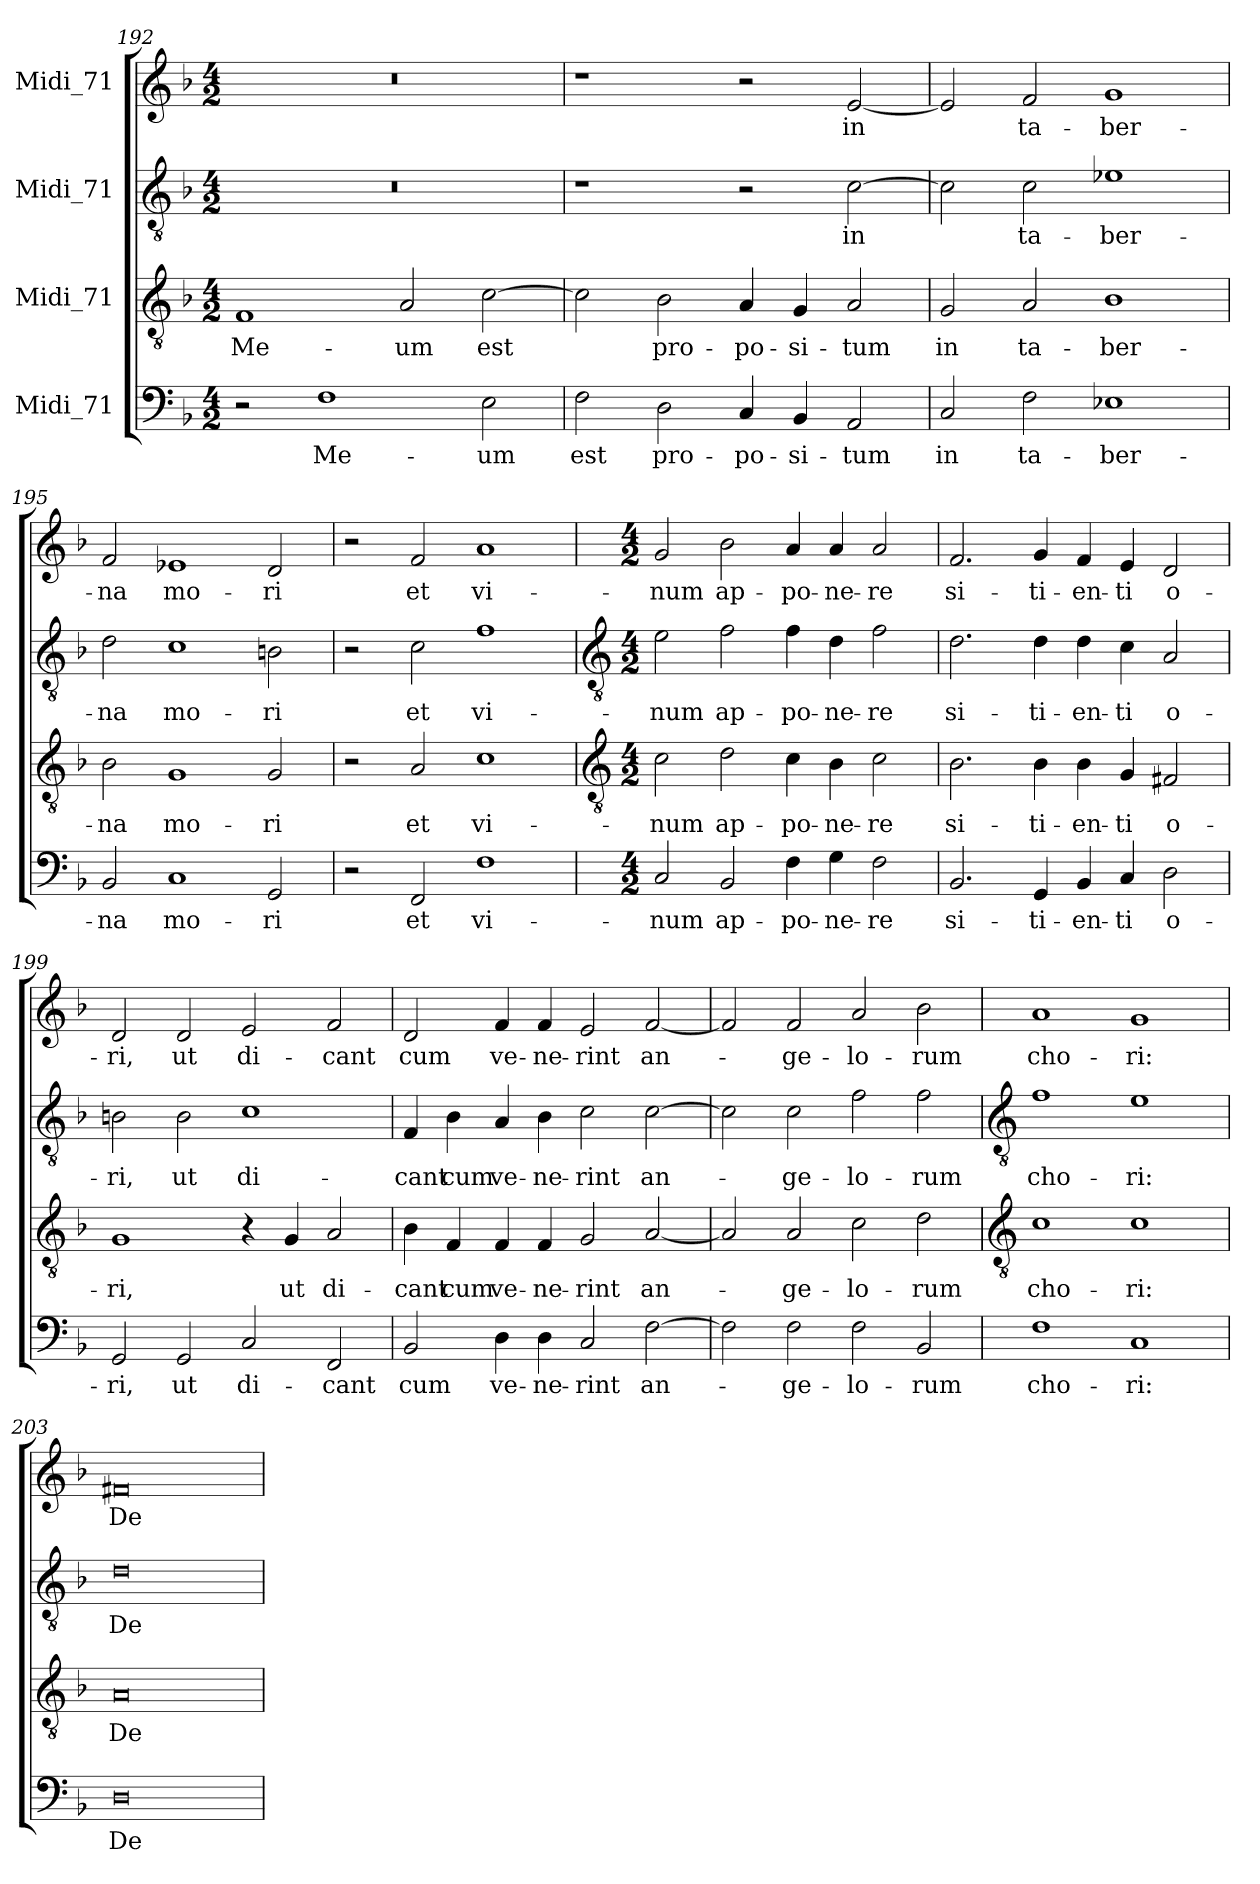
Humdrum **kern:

**kern	**text	**kern	**text	**kern	**text	**kern	**text
*part4	*part4	*part3	*part3	*part2	*part2	*part1	*part1
*staff4	*staff4	*staff3	*staff3	*staff2	*staff2	*staff1	*staff1
*I"Midi_71	*	*I"Midi_71	*	*I"Midi_71	*	*I"Midi_71	*
*clefF4	*	*clefGv2	*	*clefGv2	*	*clefG2	*
*k[b-]	*	*k[b-]	*	*k[b-]	*	*k[b-]	*
*F:	*	*F:	*	*F:	*	*F:	*
*M4/2	*	*M4/2	*	*M4/2	*	*M4/2	*
=192	=192	=192	=192	=192	=192	=192	=192
!	!	!	!LO:LY:b	!	!	!	!
2r	.	1F	Me-	0r	.	0r	.
!	!LO:LY:b	!	!	!	!	!	!
1F	Me-	.	.	.	.	.	.
!	!	!	!LO:LY:b	!	!	!	!
.	.	2A	-um	.	.	.	.
!	!LO:LY:b	!	!LO:LY:b	!	!	!	!
2E	-um	[2c	est	.	.	.	.
=193	=193	=193	=193	=193	=193	=193	=193
!	!LO:LY:b	!	!	!	!	!	!
2F	est	2c]	.	1r	.	1r	.
!	!LO:LY:b	!	!LO:LY:b	!	!	!	!
2D	pro-	2B-	pro-	.	.	.	.
!	!LO:LY:b	!	!LO:LY:b	!	!	!	!
4C	-po-	4A	-po-	2r	.	2r	.
!	!LO:LY:b	!	!LO:LY:b	!	!	!	!
4BB-	-si-	4G	-si-	.	.	.	.
!	!LO:LY:b	!	!LO:LY:b	!	!LO:LY:b	!	!LO:LY:b
2AA	-tum	2A	-tum	[2c	in	[2e	in
=194	=194	=194	=194	=194	=194	=194	=194
!	!LO:LY:b	!	!LO:LY:b	!	!	!	!
2C	in	2G	in	2c]	.	2e]	.
!	!LO:LY:b	!	!LO:LY:b	!	!LO:LY:b	!	!LO:LY:b
2F	ta-	2A	ta-	2c	ta-	2f	ta-
!	!LO:LY:b	!	!LO:LY:b	!	!LO:LY:b	!	!LO:LY:b
1E-X	-ber-	1B-	-ber-	1e-X	-ber-	1g	-ber-
=195	=195	=195	=195	=195	=195	=195	=195
!	!LO:LY:b	!	!LO:LY:b	!	!LO:LY:b	!	!LO:LY:b
2BB-	-na	2B-	-na	2d	-na	2f	-na
!	!LO:LY:b	!	!LO:LY:b	!	!LO:LY:b	!	!LO:LY:b
1C	mo-	1G	mo-	1c	mo-	1e-X	mo-
!	!LO:LY:b	!	!LO:LY:b	!	!LO:LY:b	!	!LO:LY:b
2GG	-ri	2G	-ri	2Bn	-ri	2d	-ri
=196	=196	=196	=196	=196	=196	=196	=196
2r	.	2r	.	2r	.	2r	.
!	!LO:LY:b	!	!LO:LY:b	!	!LO:LY:b	!	!LO:LY:b
2FF	et	2A	et	2c	et	2f	et
!	!LO:LY:b	!	!LO:LY:b	!	!LO:LY:b	!	!LO:LY:b
1F	vi-	1c	vi-	1f	vi-	1a	vi-
!!LO:LB:g=z
=197	=197	=197	=197	=197	=197	=197	=197
*	*	*clefGv2	*	*clefGv2	*	*	*
*M4/2	*	*M4/2	*	*M4/2	*	*M4/2	*
!	!LO:LY:b	!	!LO:LY:b	!	!LO:LY:b	!	!LO:LY:b
2C	-num	2c	-num	2e	-num	2g	-num
!	!LO:LY:b	!	!LO:LY:b	!	!LO:LY:b	!	!LO:LY:b
2BB-	ap-	2d	ap-	2f	ap-	2b-	ap-
!	!LO:LY:b	!	!LO:LY:b	!	!LO:LY:b	!	!LO:LY:b
4F	-po-	4c	-po-	4f	-po-	4a	-po-
!	!LO:LY:b	!	!LO:LY:b	!	!LO:LY:b	!	!LO:LY:b
4G	-ne-	4B-	-ne-	4d	-ne-	4a	-ne-
!	!LO:LY:b	!	!LO:LY:b	!	!LO:LY:b	!	!LO:LY:b
2F	-re	2c	-re	2f	-re	2a	-re
=198	=198	=198	=198	=198	=198	=198	=198
!	!LO:LY:b	!	!LO:LY:b	!	!LO:LY:b	!	!LO:LY:b
2.BB-	si-	2.B-	si-	2.d	si-	2.f	si-
!	!LO:LY:b	!	!LO:LY:b	!	!LO:LY:b	!	!LO:LY:b
4GG	-ti-	4B-	-ti-	4d	-ti-	4g	-ti-
!	!LO:LY:b	!	!LO:LY:b	!	!LO:LY:b	!	!LO:LY:b
4BB-	-en-	4B-	-en-	4d	-en-	4f	-en-
!	!LO:LY:b	!	!LO:LY:b	!	!LO:LY:b	!	!LO:LY:b
4C	-ti	4G	-ti	4c	-ti	4e	-ti
!	!LO:LY:b	!	!LO:LY:b	!	!LO:LY:b	!	!LO:LY:b
2D	o-	2F#X	o-	2A	o-	2d	o-
=199	=199	=199	=199	=199	=199	=199	=199
!	!LO:LY:b	!	!LO:LY:b	!	!LO:LY:b	!	!LO:LY:b
2GG	-ri,	1G	-ri,	2Bn	-ri,	2d	-ri,
!	!LO:LY:b	!	!	!	!LO:LY:b	!	!LO:LY:b
2GG	ut	.	.	2B	ut	2d	ut
!	!LO:LY:b	!	!	!	!LO:LY:b	!	!LO:LY:b
2C	di-	4r	.	1c	di-	2e	di-
!	!	!	!LO:LY:b	!	!	!	!
.	.	4G	ut	.	.	.	.
!	!LO:LY:b	!	!LO:LY:b	!	!	!	!LO:LY:b
2FF	-cant	2A	di-	.	.	2f	-cant
=200	=200	=200	=200	=200	=200	=200	=200
!	!LO:LY:b	!	!LO:LY:b	!	!LO:LY:b	!	!LO:LY:b
2BB-	cum	4B-	-cant	4F	-cant	2d	cum
!	!	!	!LO:LY:b	!	!LO:LY:b	!	!
.	.	4F	cum	4B-	cum	.	.
!	!LO:LY:b	!	!LO:LY:b	!	!LO:LY:b	!	!LO:LY:b
4D	ve-	4F	ve-	4A	ve-	4f	ve-
!	!LO:LY:b	!	!LO:LY:b	!	!LO:LY:b	!	!LO:LY:b
4D	-ne-	4F	-ne-	4B-	-ne-	4f	-ne-
!	!LO:LY:b	!	!LO:LY:b	!	!LO:LY:b	!	!LO:LY:b
2C	-rint	2G	-rint	2c	-rint	2e	-rint
!	!LO:LY:b	!	!LO:LY:b	!	!LO:LY:b	!	!LO:LY:b
[2F	an-	[2A	an-	[2c	an-	[2f	an-
=201	=201	=201	=201	=201	=201	=201	=201
2F]	.	2A]	.	2c]	.	2f]	.
!	!LO:LY:b	!	!LO:LY:b	!	!LO:LY:b	!	!LO:LY:b
2F	-ge-	2A	-ge-	2c	-ge-	2f	-ge-
!	!LO:LY:b	!	!LO:LY:b	!	!LO:LY:b	!	!LO:LY:b
2F	-lo-	2c	-lo-	2f	-lo-	2a	-lo-
!	!LO:LY:b	!	!LO:LY:b	!	!LO:LY:b	!	!LO:LY:b
2BB-	-rum	2d	-rum	2f	-rum	2b-	-rum
!!LO:LB:g=z
=202	=202	=202	=202	=202	=202	=202	=202
*	*	*clefGv2	*	*clefGv2	*	*	*
!	!LO:LY:b	!	!LO:LY:b	!	!LO:LY:b	!	!LO:LY:b
1F	cho-	1c	cho-	1f	cho-	1a	cho-
!	!LO:LY:b	!	!LO:LY:b	!	!LO:LY:b	!	!LO:LY:b
1C	-ri:	1c	-ri:	1e	-ri:	1g	-ri:
=203	=203	=203	=203	=203	=203	=203	=203
!	!LO:LY:b	!	!LO:LY:b	!	!LO:LY:b	!	!LO:LY:b
0D	De-	0A	De-	0d	De-	0f#X	De-
=	=	=	=	=	=	=	=
*-	*-	*-	*-	*-	*-	*-	*-
